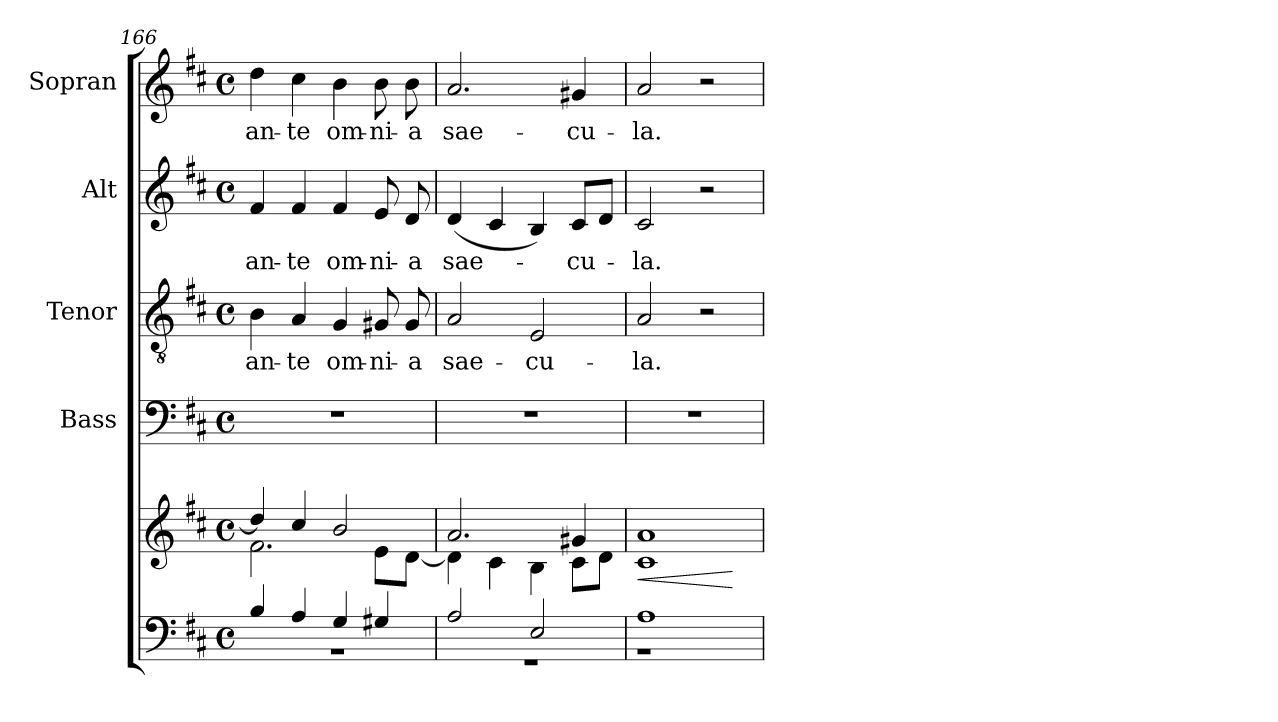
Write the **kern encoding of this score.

**kern	**kern	**dynam	**kern	**kern	**text	**kern	**text	**kern	**text
*part5	*part5	*part5	*part4	*part3	*part3	*part2	*part2	*part1	*part1
*staff6	*staff5	*staff5/6	*staff4	*staff3	*staff3	*staff2	*staff2	*staff1	*staff1
*	*	*	*I"Bass	*I"Tenor	*	*I"Alt	*	*I"Sopran	*
*	*	*	*I'B.	*I'T.	*	*I'A.	*	*I'S.	*
*clefF4	*clefG2	*	*clefF4	*clefGv2	*	*clefG2	*	*clefG2	*
*k[f#c#]	*k[f#c#]	*	*k[f#c#]	*k[f#c#]	*	*k[f#c#]	*	*k[f#c#]	*
*D:	*D:	*	*D:	*D:	*	*D:	*	*D:	*
*M4/4	*M4/4	*	*M4/4	*M4/4	*	*M4/4	*	*M4/4	*
*met(c)	*met(c)	*	*met(c)	*met(c)	*	*met(c)	*	*met(c)	*
=166	=166	=166	=166	=166	=166	=166	=166	=166	=166
*^	*^	*	*	*	*	*	*	*	*
!	!	!	!	!	!	!	!LO:LY:b	!	!LO:LY:b	!	!LO:LY:b
4B/	1rBB	4dd/]	2.f#\	.	1r	4B\	an-	4f#/	an-	4dd\	an-
!	!	!	!	!	!	!	!LO:LY:b	!	!LO:LY:b	!	!LO:LY:b
4A/	.	4cc#/	.	.	.	4A/	-te	4f#/	-te	4cc#\	-te
!	!	!	!	!	!	!	!LO:LY:b	!	!LO:LY:b	!	!LO:LY:b
4G/	.	2b/	.	.	.	4G/	om-	4f#/	om-	4b\	om-
!	!	!	!	!	!	!	!LO:LY:b	!	!LO:LY:b	!	!LO:LY:b
4G#X/	.	.	8e\L	.	.	8G#X/	-ni-	8e/	-ni-	8b\	-ni-
!	!	!	!	!	!	!	!LO:LY:b	!	!LO:LY:b	!	!LO:LY:b
.	.	.	[<8d\J	.	.	8G#/	-a	8d/	-a	8b\	-a
=167	=167	=167	=167	=167	=167	=167	=167	=167	=167	=167	=167
!	!	!	!	!	!	!	!LO:LY:b	!	!LO:LY:b	!	!LO:LY:b
2A/	1rAA	2.a/	4d\]	.	1r	2A/	sae-	(<4d/	sae-	2.a/	sae-
.	.	.	4c#\	.	.	.	.	4c#/	.	.	.
!	!	!	!	!	!	!	!LO:LY:b	!	!	!	!
2E/	.	.	4B\	.	.	2E/	-cu-	4B/)	.	.	.
!	!	!	!	!	!	!	!	!	!LO:LY:b	!	!LO:LY:b
.	.	4g#X/	8c#\L	.	.	.	.	8c#/L	-cu-	4g#X/	-cu-
.	.	.	8d\J	.	.	.	.	8d/J	.	.	.
=168	=168	=168	=168	=168	=168	=168	=168	=168	=168	=168	=168
!	!	!	!	!LO:HP:b	!	!	!LO:LY:b	!	!LO:LY:b	!	!LO:LY:b
1A	1rBB	1a	1c#	<	1r	2A/	-la.	2c#/	-la.	2a/	-la.
.	.	.	.	.	.	2r	.	2r	.	2r	.
*v	*v	*	*	*	*	*	*	*	*	*	*
*	*v	*v	*	*	*	*	*	*	*	*
.	.	[	.	.	.	.	.	.	.
=	=	=	=	=	=	=	=	=	=
*-	*-	*-	*-	*-	*-	*-	*-	*-	*-
